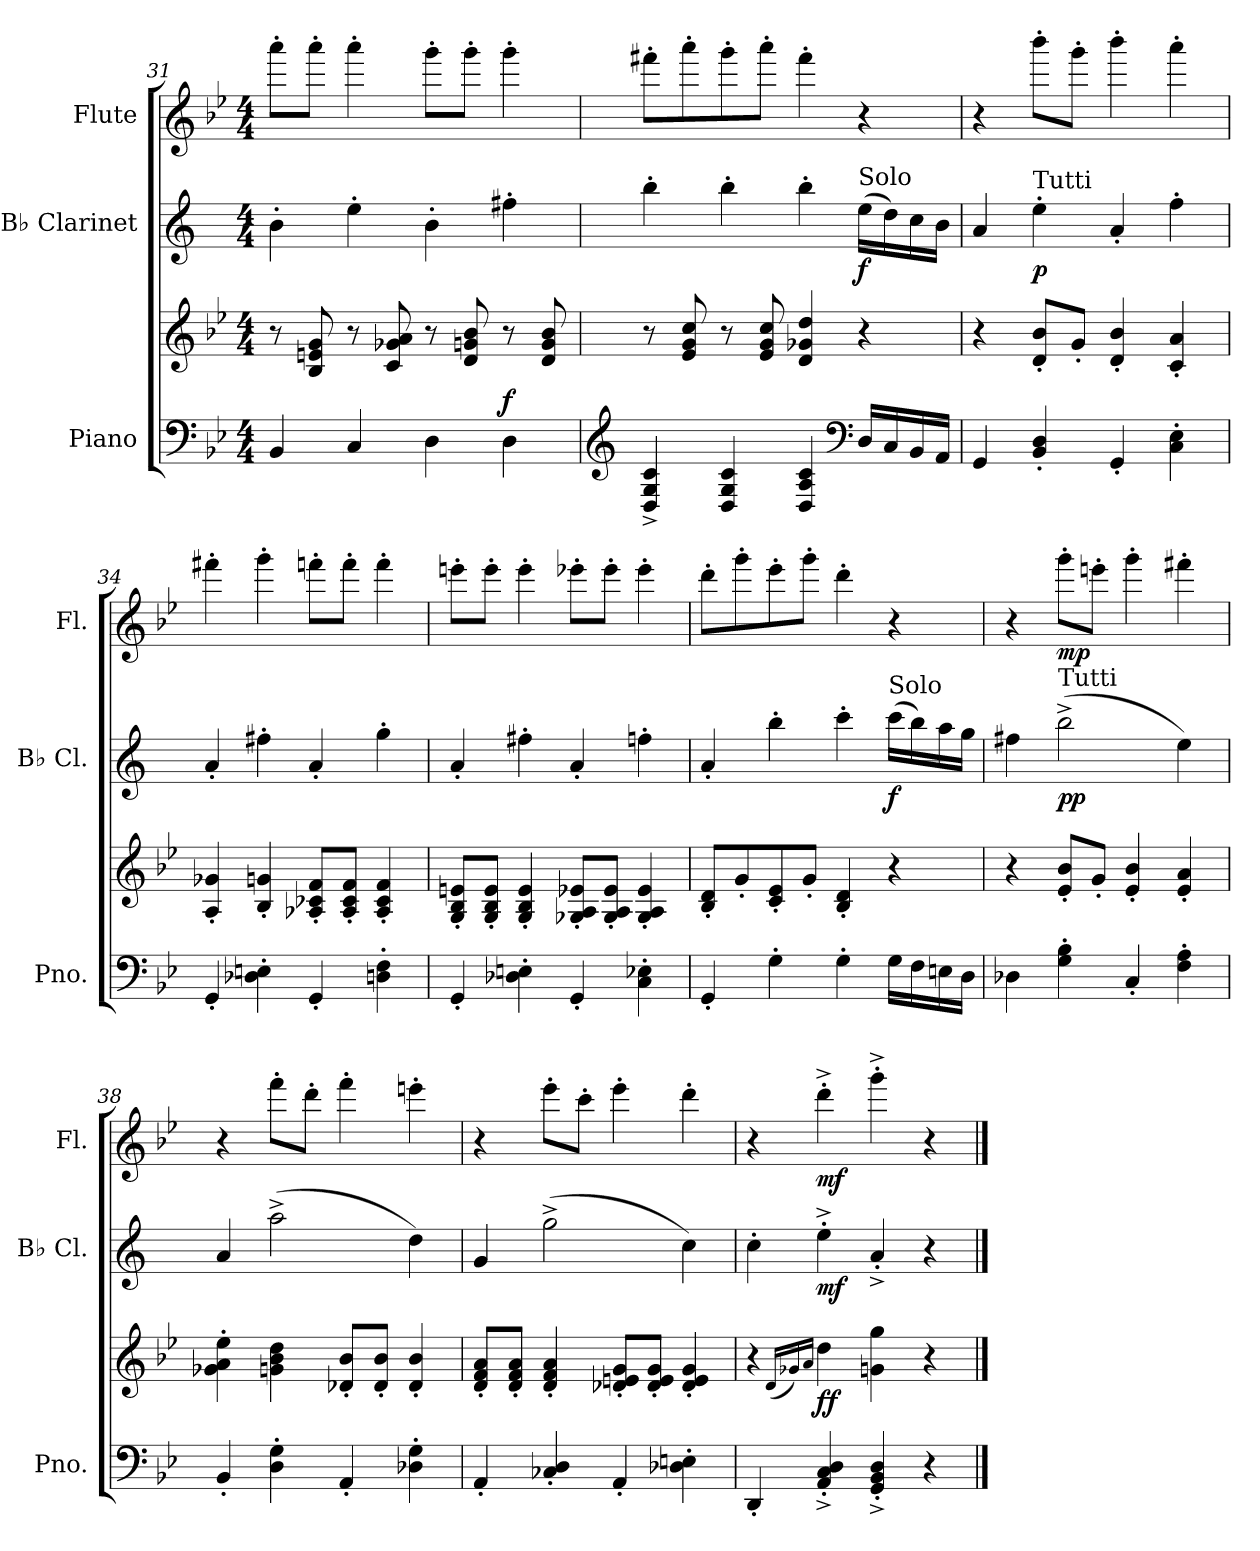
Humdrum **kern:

**kern	**kern	**dynam	**kern	**dynam	**kern	**dynam
*part3	*part3	*part3	*part2	*part2	*part1	*part1
*staff4	*staff3	*staff3/4	*staff2	*staff2	*staff1	*staff1
*I"Piano	*	*	*I"B♭ Clarinet	*	*I"Flute	*
*I'Pno.	*	*	*I'B♭ Cl.	*	*I'Fl.	*
*clefF4	*clefG2	*	*clefG2	*	*clefG2	*
*	*	*	*ITrd1c2	*	*	*
*k[b-e-]	*k[b-e-]	*	*k[b-e-]	*	*k[b-e-]	*
*M4/4	*M4/4	*	*M4/4	*	*M4/4	*
=31	=31	=31	=31	=31	=31	=31
4BB-/	8r	.	4a'\	.	8aaa'\L	.
.	8B-/ 8en/ 8g/	.	.	.	8aaa'\J	.
4C/	8r	.	4dd'\	.	4aaa'\	.
.	8c/ 8g-X/ 8a/	.	.	.	.	.
4D\	8r	.	4a'\	.	8ggg'\L	.
.	8d/ 8gn/ 8b-/	.	.	.	8ggg'\J	.
!	!	!LO:DY:a=2	!	!	!	!
4D\	8r	f	4een'\	.	4ggg'\	.
.	8d/ 8g/ 8b-/	.	.	.	.	.
!!LO:PB:g=z
=32	=32	=32	=32	=32	=32	=32
*clefG2	*	*	*	*	*	*
4D/^ 4G/^ 4c/^	8r	.	4aa'\	.	8fff#X'\L	.
.	8e-/ 8g/ 8cc/	.	.	.	8aaa'\	.
4D/ 4G/ 4c/	8r	.	4aa'\	.	8ggg'\	.
.	8e-/ 8g/ 8cc/	.	.	.	8aaa'\J	.
4D/ 4A/ 4c/	4d/ 4g-X/ 4dd/	.	4aa'\	.	4fff#'\	.
*clefF4	*	*	*	*	*	*
!	!	!	!LO:TX:a:t=Solo	!	!	!
!	!	!	!	!LO:DY:b	!	!
16D/LL	4r	.	(16dd\LL	f	4r	.
16C/	.	.	16cc\)	.	.	.
16BB-/	.	.	16b-\	.	.	.
16AA/JJ	.	.	16a\JJ	.	.	.
=33	=33	=33	=33	=33	=33	=33
4GG/	4r	.	4g/	.	4r	.
!	!	!	!LO:TX:a:t=Tutti	!	!	!
!	!	!	!	!LO:DY:b	!	!
4BB-/' 4D/'	8d/' 8b-/'L	.	4dd'\	p	8bbb-'\L	.
.	8g'/J	.	.	.	8ggg'\J	.
4GG'/	4d/' 4b-/'	.	4g'/	.	4bbb-'\	.
4C\' 4E-\'	4c/' 4a/'	.	4ee-'\	.	4aaa'\	.
!!LO:LB:g=z
=34	=34	=34	=34	=34	=34	=34
4GG'/	4A/' 4g-X/'	.	4g'/	.	4fff#X'\	.
4D-X\' 4En\'	4B-/' 4gn/'	.	4een'\	.	4ggg'\	.
4GG'/	8A-X/' 8c-X/' 8f/'L	.	4g'/	.	8fffn'\L	.
.	8A-/' 8c-/' 8f/'J	.	.	.	8fff'\J	.
4Dn\' 4F\'	4A-/' 4c-/' 4f/'	.	4ff'\	.	4fff'\	.
=35	=35	=35	=35	=35	=35	=35
4GG'/	8G/' 8B-/' 8en/'L	.	4g'/	.	8eeen'\L	.
.	8G/' 8B-/' 8e/'J	.	.	.	8eee'\J	.
4D-X\' 4En\'	4G/' 4B-/' 4e/'	.	4een'\	.	4eee'\	.
4GG'/	8G-X/' 8A/' 8e-X/'L	.	4g'/	.	8eee-X'\L	.
.	8G-/' 8A/' 8e-/'J	.	.	.	8eee-'\J	.
4C\' 4E-X\'	4G-/' 4A/' 4e-/'	.	4ee-X'\	.	4eee-'\	.
!!LO:PB:g=z
=36	=36	=36	=36	=36	=36	=36
4GG'/	8B-/' 8d/'L	.	4g'/	.	8ddd'\L	.
.	8g'/	.	.	.	8ggg'\	.
4G'\	8c/' 8e-/'	.	4aa'\	.	8eee-'\	.
.	8g'/J	.	.	.	8ggg'\J	.
4G'\	4B-/' 4d/'	.	4bb-'\	.	4ddd'\	.
!	!	!	!LO:TX:a:t=Solo	!	!	!
!	!	!	!	!LO:DY:b	!	!
16G\LL	4r	.	(16bb-\LL	f	4r	.
16F\	.	.	16aa\)	.	.	.
16En\	.	.	16gg\	.	.	.
16D\JJ	.	.	16ff\JJ	.	.	.
=37	=37	=37	=37	=37	=37	=37
4D-X\	4r	.	4een\	.	4r	.
!	!	!	!LO:TX:a:t=Tutti	!	!	!
!	!	!	!	!LO:DY:b	!	!LO:DY:b
4G\' 4B-\'	8e-/' 8b-/'L	.	(2aa^\	pp	8ggg'\L	mp
.	8g'/J	.	.	.	8eeen'\J	.
4C'/	4e-/' 4b-/'	.	.	.	4ggg'\	.
4F\' 4A\'	4e-/' 4a/'	.	4dd\)	.	4fff#X'\	.
!!LO:LB:g=z
=38	=38	=38	=38	=38	=38	=38
4BB-'/	4g-X\' 4a\' 4ee-\'	.	4g/	.	4r	.
4D\' 4G\'	4gn\ 4b-\ 4dd\	.	(2gg^\	.	8fff'\L	.
.	.	.	.	.	8ddd'\J	.
4AA'/	8d-X/' 8b-/'L	.	.	.	4fff'\	.
.	8d-/' 8b-/'J	.	.	.	.	.
4D-X\' 4G\'	4d-/' 4b-/'	.	4cc\)	.	4eeen'\	.
=39	=39	=39	=39	=39	=39	=39
4AA'/	8d/' 8f/' 8a/'L	.	4f/	.	4r	.
.	8d/' 8f/' 8a/'J	.	.	.	.	.
4C-X/' 4D/'	4d/' 4f/' 4a/'	.	(2ff^\	.	8eee-'\L	.
.	.	.	.	.	8ccc'\J	.
4AA'/	8d-X/' 8en/' 8g/'L	.	.	.	4eee-'\	.
.	8d-/' 8e/' 8g/'J	.	.	.	.	.
4D-X\' 4En\'	4d-/' 4e/' 4g/'	.	4b-\)	.	4ddd'\	.
!!LO:PB:g=z
=40	=40	=40	=40	=40	=40	=40
4DD'/	4r	.	4b-'\	.	4r	.
.	(16qd/LL	.	.	.	.	.
.	16qg-X/)	.	.	.	.	.
.	16qa/JJ	.	.	.	.	.
!	!	!LO:DY:b	!	!	!	!
!	!	!LO:DY:n=1:b	!	!LO:DY:b	!	!LO:DY:b
4AA/'^ 4C/'^ 4D/'^	4dd\	f f	4dd'^\	mf	4ddd'^\	mf
4GG/'^ 4BB-/'^ 4D/'^	4gn\ 4gg\	.	4g'^/	.	4ggg'^\	.
4r	4r	.	4r	.	4r	.
==	==	==	==	==	==	==
*-	*-	*-	*-	*-	*-	*-
